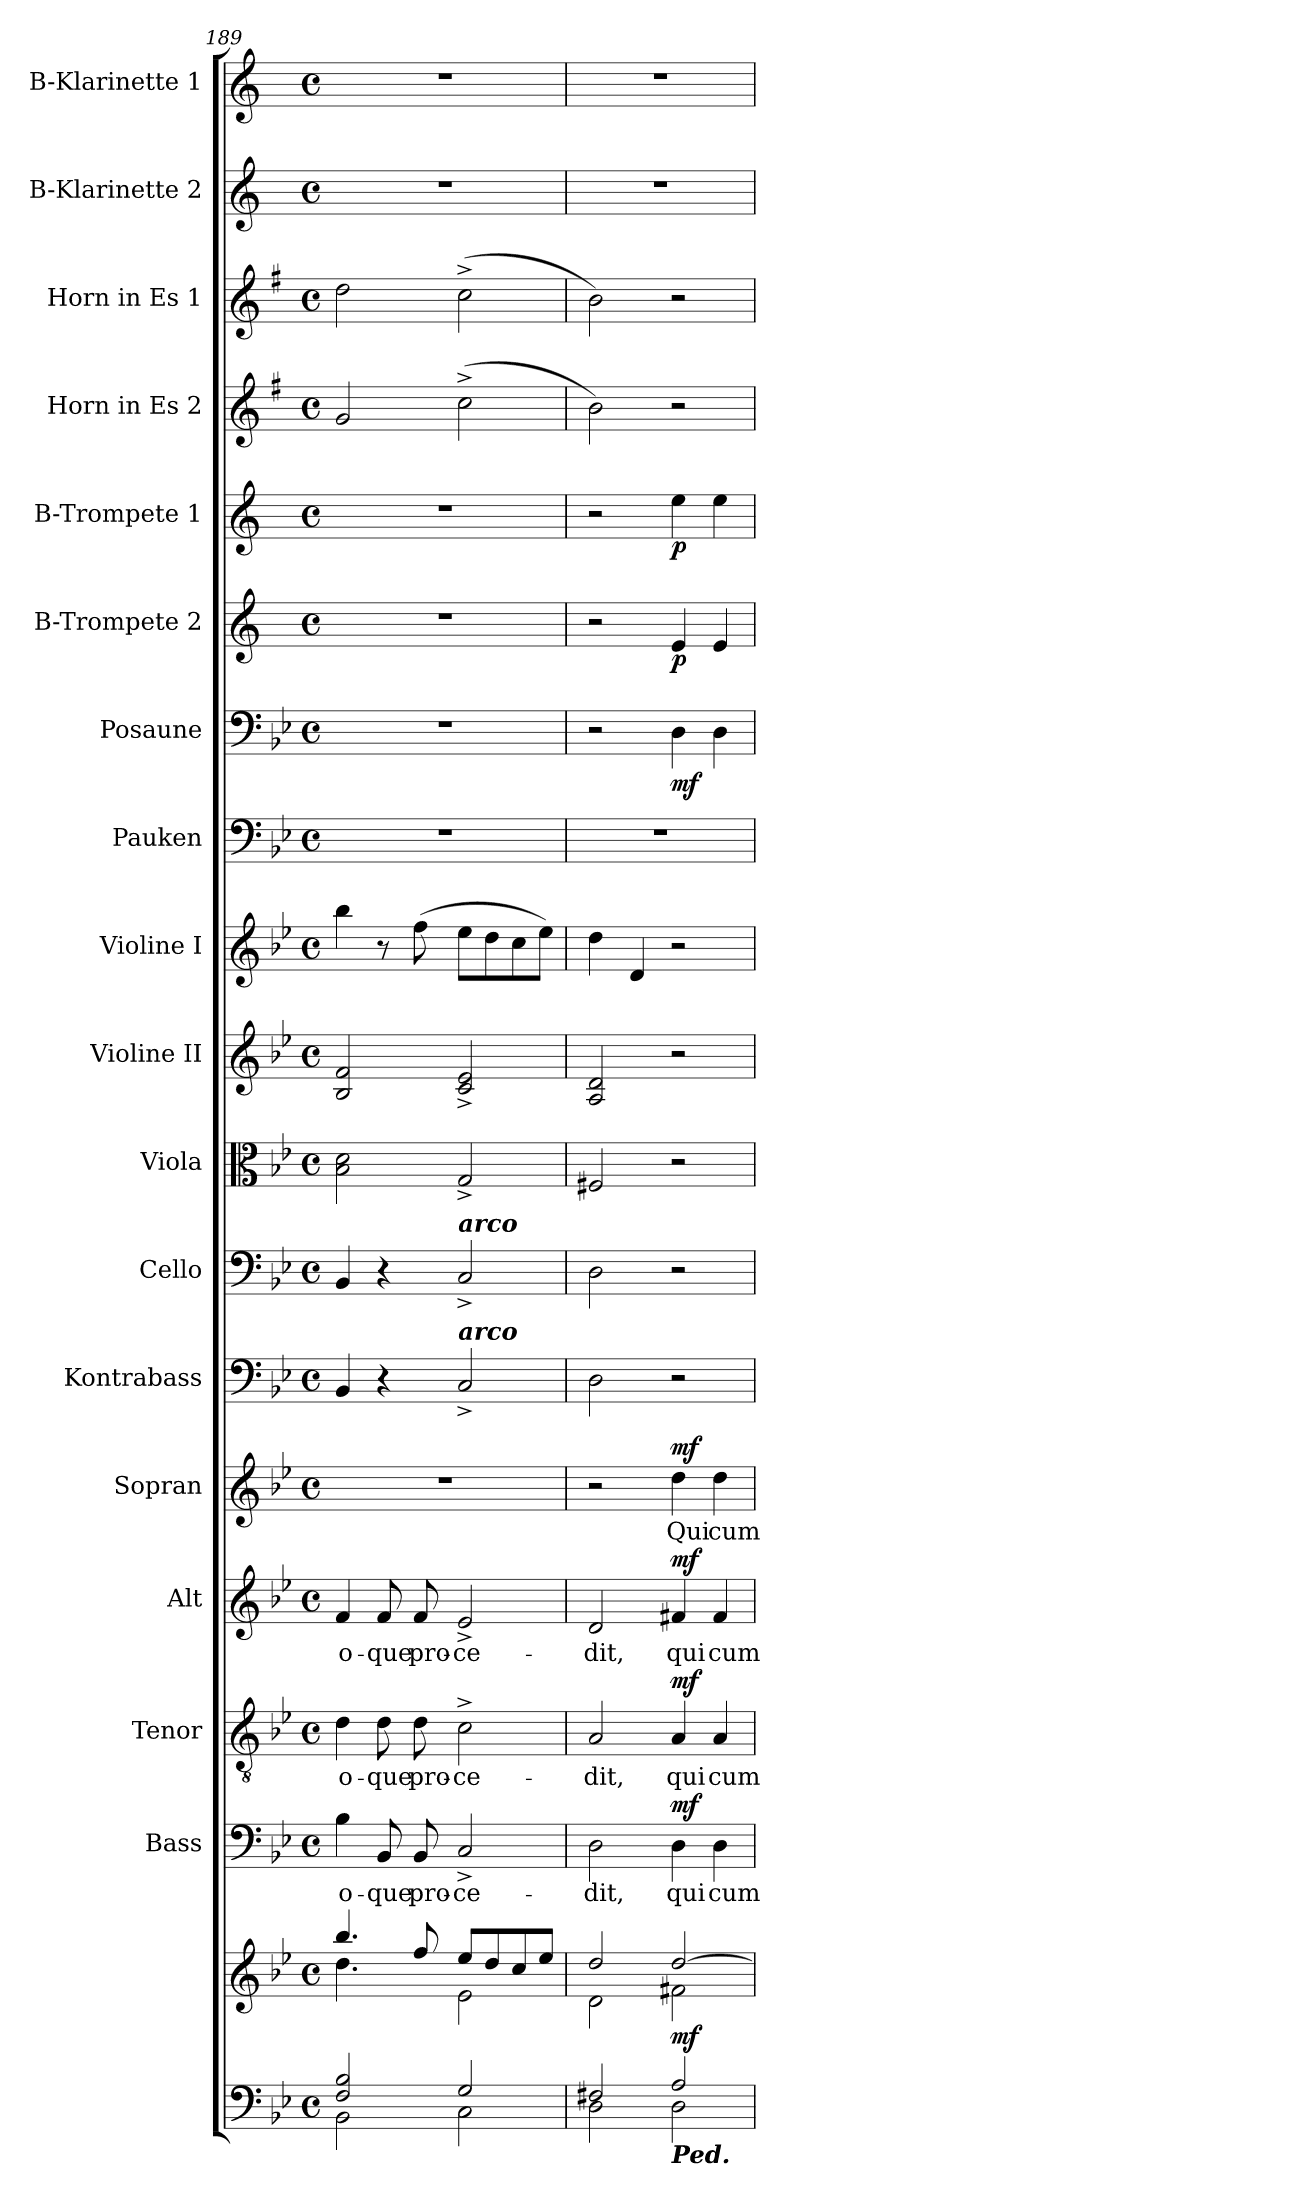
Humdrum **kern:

**kern	**kern	**dynam	**kern	**text	**dynam	**kern	**text	**dynam	**kern	**text	**dynam	**kern	**text	**dynam	**kern	**kern	**kern	**kern	**kern	**kern	**kern	**dynam	**kern	**dynam	**kern	**dynam	**kern	**kern	**kern	**kern
*part18	*part18	*part18	*part17	*part17	*part17	*part16	*part16	*part16	*part15	*part15	*part15	*part14	*part14	*part14	*part13	*part12	*part11	*part10	*part9	*part8	*part7	*part7	*part6	*part6	*part5	*part5	*part4	*part3	*part2	*part1
*staff19	*staff18	*staff18/19	*staff17	*staff17	*staff17	*staff16	*staff16	*staff16	*staff15	*staff15	*staff15	*staff14	*staff14	*staff14	*staff13	*staff12	*staff11	*staff10	*staff9	*staff8	*staff7	*staff7	*staff6	*staff6	*staff5	*staff5	*staff4	*staff3	*staff2	*staff1
*	*	*	*I"Bass	*	*	*I"Tenor	*	*	*I"Alt	*	*	*I"Sopran	*	*	*I"Kontrabass	*I"Cello	*I"Viola	*I"Violine II	*I"Violine I	*I"Pauken	*I"Posaune	*	*I"B-Trompete 2	*	*I"B-Trompete 1	*	*I"Horn in Es 2	*I"Horn in Es 1	*I"B-Klarinette 2	*I"B-Klarinette 1
*	*	*	*I'B.	*	*	*I'T.	*	*	*I'A.	*	*	*I'S.	*	*	*I'Kb.	*	*I'Vla.	*I'Vl. II	*I'Vl. I	*I'Pk.	*I'Pos.	*	*I'B Trp. 2	*	*I'B Trp. 1	*	*	*	*I'B Kl. 2	*I'B Kl. 1
*clefF4	*clefG2	*	*clefF4	*	*	*clefGv2	*	*	*clefG2	*	*	*clefG2	*	*	*clefF4	*clefF4	*clefC3	*clefG2	*clefG2	*clefF4	*clefF4	*	*clefG2	*	*clefG2	*	*clefG2	*clefG2	*clefG2	*clefG2
*	*	*	*	*	*	*	*	*	*	*	*	*	*	*	*ITrd7c12	*	*	*	*	*	*	*	*ITrd1c2	*	*ITrd1c2	*	*ITrd5c9	*ITrd5c9	*ITrd1c2	*ITrd1c2
*k[b-e-]	*k[b-e-]	*	*k[b-e-]	*	*	*k[b-e-]	*	*	*k[b-e-]	*	*	*k[b-e-]	*	*	*k[b-e-]	*k[b-e-]	*k[b-e-]	*k[b-e-]	*k[b-e-]	*k[b-e-]	*k[b-e-]	*	*k[b-e-]	*	*k[b-e-]	*	*k[b-e-]	*k[b-e-]	*k[b-e-]	*k[b-e-]
*B-:	*B-:	*	*B-:	*	*	*B-:	*	*	*B-:	*	*	*B-:	*	*	*B-:	*B-:	*B-:	*B-:	*B-:	*B-:	*B-:	*	*B-:	*	*B-:	*	*B-:	*B-:	*B-:	*B-:
*M4/4	*M4/4	*	*M4/4	*	*	*M4/4	*	*	*M4/4	*	*	*M4/4	*	*	*M4/4	*M4/4	*M4/4	*M4/4	*M4/4	*M4/4	*M4/4	*	*M4/4	*	*M4/4	*	*M4/4	*M4/4	*M4/4	*M4/4
*met(c)	*met(c)	*	*met(c)	*	*	*met(c)	*	*	*met(c)	*	*	*met(c)	*	*	*met(c)	*met(c)	*met(c)	*met(c)	*met(c)	*met(c)	*met(c)	*	*met(c)	*	*met(c)	*	*met(c)	*met(c)	*met(c)	*met(c)
=189	=189	=189	=189	=189	=189	=189	=189	=189	=189	=189	=189	=189	=189	=189	=189	=189	=189	=189	=189	=189	=189	=189	=189	=189	=189	=189	=189	=189	=189	=189
*^	*^	*	*	*	*	*	*	*	*	*	*	*	*	*	*	*	*	*	*	*	*	*	*	*	*	*	*	*	*	*
!	!	!	!	!	!	!LO:LY:b	!	!	!LO:LY:b	!	!	!LO:LY:b	!	!	!	!	!	!	!	!	!	!	!	!	!	!	!	!	!	!	!	!
2F/ 2B-/	2BB-\	4.bb-/	4.dd\	.	4B-\	-o-	.	4d\	-o-	.	4f/	-o-	.	1r	.	.	4BBB-/	4BB-/	2B-\ 2d\	2B-/ 2f/	4bb-\	1r	1r	.	1r	.	1r	.	2B-/	2f\	1r	1r
!	!	!	!	!	!	!LO:LY:b	!	!	!LO:LY:b	!	!	!LO:LY:b	!	!	!	!	!	!	!	!	!	!	!	!	!	!	!	!	!	!	!	!
.	.	.	.	.	8BB-/	-que	.	8d\	-que	.	8f/	-que	.	.	.	.	4r	4r	.	.	8r	.	.	.	.	.	.	.	.	.	.	.
!	!	!	!	!	!	!LO:LY:b	!	!	!LO:LY:b	!	!	!LO:LY:b	!	!	!	!	!	!	!	!	!	!	!	!	!	!	!	!	!	!	!	!
.	.	8ff/	8ryy	.	8BB-/	pro-	.	8d\	pro-	.	8f/	pro-	.	.	.	.	.	.	.	.	(>8ff\	.	.	.	.	.	.	.	.	.	.	.
!	!	!	!	!	!	!	!	!	!	!	!	!	!	!	!	!	!	!LO:TX:a:Bi:t=arco	!	!	!	!	!	!	!	!	!	!	!	!	!	!
!	!	!	!	!	!	!	!	!	!	!	!	!	!	!	!	!	!LO:TX:a:Bi:t=arco	!	!	!	!	!	!	!	!	!	!	!	!	!	!	!
!	!	!	!	!	!	!LO:LY:b	!	!	!LO:LY:b	!	!	!LO:LY:b	!	!	!	!	!	!	!	!	!	!	!	!	!	!	!	!	!	!	!	!
2G/	2C\	8ee-/L	2e-\	.	2C^>/	-ce-	.	2c^>\	-ce-	.	2e-^>/	-ce-	.	.	.	.	2CC^</	2C^</	2G^</	2c/^< 2e-/^<	8ee-\L	.	.	.	.	.	.	.	(>2e-^>\	(>2e-^>\	.	.
.	.	8dd/	.	.	.	.	.	.	.	.	.	.	.	.	.	.	.	.	.	.	8dd\	.	.	.	.	.	.	.	.	.	.	.
.	.	8cc/	.	.	.	.	.	.	.	.	.	.	.	.	.	.	.	.	.	.	8cc\	.	.	.	.	.	.	.	.	.	.	.
.	.	8ee-/J	.	.	.	.	.	.	.	.	.	.	.	.	.	.	.	.	.	.	8ee-\J)	.	.	.	.	.	.	.	.	.	.	.
=190	=190	=190	=190	=190	=190	=190	=190	=190	=190	=190	=190	=190	=190	=190	=190	=190	=190	=190	=190	=190	=190	=190	=190	=190	=190	=190	=190	=190	=190	=190	=190	=190
!	!	!	!	!	!	!LO:LY:b	!	!	!LO:LY:b	!	!	!LO:LY:b	!	!	!	!	!	!	!	!	!	!	!	!	!	!	!	!	!	!	!	!
2F#X/	2D\	2dd/	2d\	.	2D\	-dit,	.	2A/	-dit,	.	2d/	-dit,	.	2r	.	.	2DD\	2D\	2F#X/	2A/ 2d/	4dd\	1r	2r	.	2r	.	2r	.	2d\)	2d\)	1r	1r
.	.	.	.	.	.	.	.	.	.	.	.	.	.	.	.	.	.	.	.	.	4d/	.	.	.	.	.	.	.	.	.	.	.
!LO:TX:b:Bi:t=Ped.	!	!	!	!	!	!	!	!	!	!	!	!	!	!	!	!	!	!	!	!	!	!	!	!	!	!	!	!	!	!	!	!
!	!	!	!	!LO:DY:b	!	!LO:LY:b	!LO:DY:a	!	!LO:LY:b	!LO:DY:a	!	!LO:LY:b	!LO:DY:a	!	!LO:LY:b	!LO:DY:a	!	!	!	!	!	!	!	!LO:DY:b	!	!LO:DY:b	!	!LO:DY:b	!	!	!	!
2A/	2D\	[>2dd/	2f#X\	mf	4D\	qui	mf	4A/	qui	mf	4f#X/	qui	mf	4dd\	Qui	mf	2r	2r	2r	2r	2r	.	4D\	mf	4d/	p	4dd\	p	2r	2r	.	.
!	!	!	!	!	!	!LO:LY:b	!	!	!LO:LY:b	!	!	!LO:LY:b	!	!	!LO:LY:b	!	!	!	!	!	!	!	!	!	!	!	!	!	!	!	!	!
.	.	.	.	.	4D\	cum	.	4A/	cum	.	4f#/	cum	.	4dd\	cum	.	.	.	.	.	.	.	4D\	.	4d/	.	4dd\	.	.	.	.	.
*v	*v	*	*	*	*	*	*	*	*	*	*	*	*	*	*	*	*	*	*	*	*	*	*	*	*	*	*	*	*	*	*	*
*	*v	*v	*	*	*	*	*	*	*	*	*	*	*	*	*	*	*	*	*	*	*	*	*	*	*	*	*	*	*	*	*
=	=	=	=	=	=	=	=	=	=	=	=	=	=	=	=	=	=	=	=	=	=	=	=	=	=	=	=	=	=	=
*-	*-	*-	*-	*-	*-	*-	*-	*-	*-	*-	*-	*-	*-	*-	*-	*-	*-	*-	*-	*-	*-	*-	*-	*-	*-	*-	*-	*-	*-	*-
